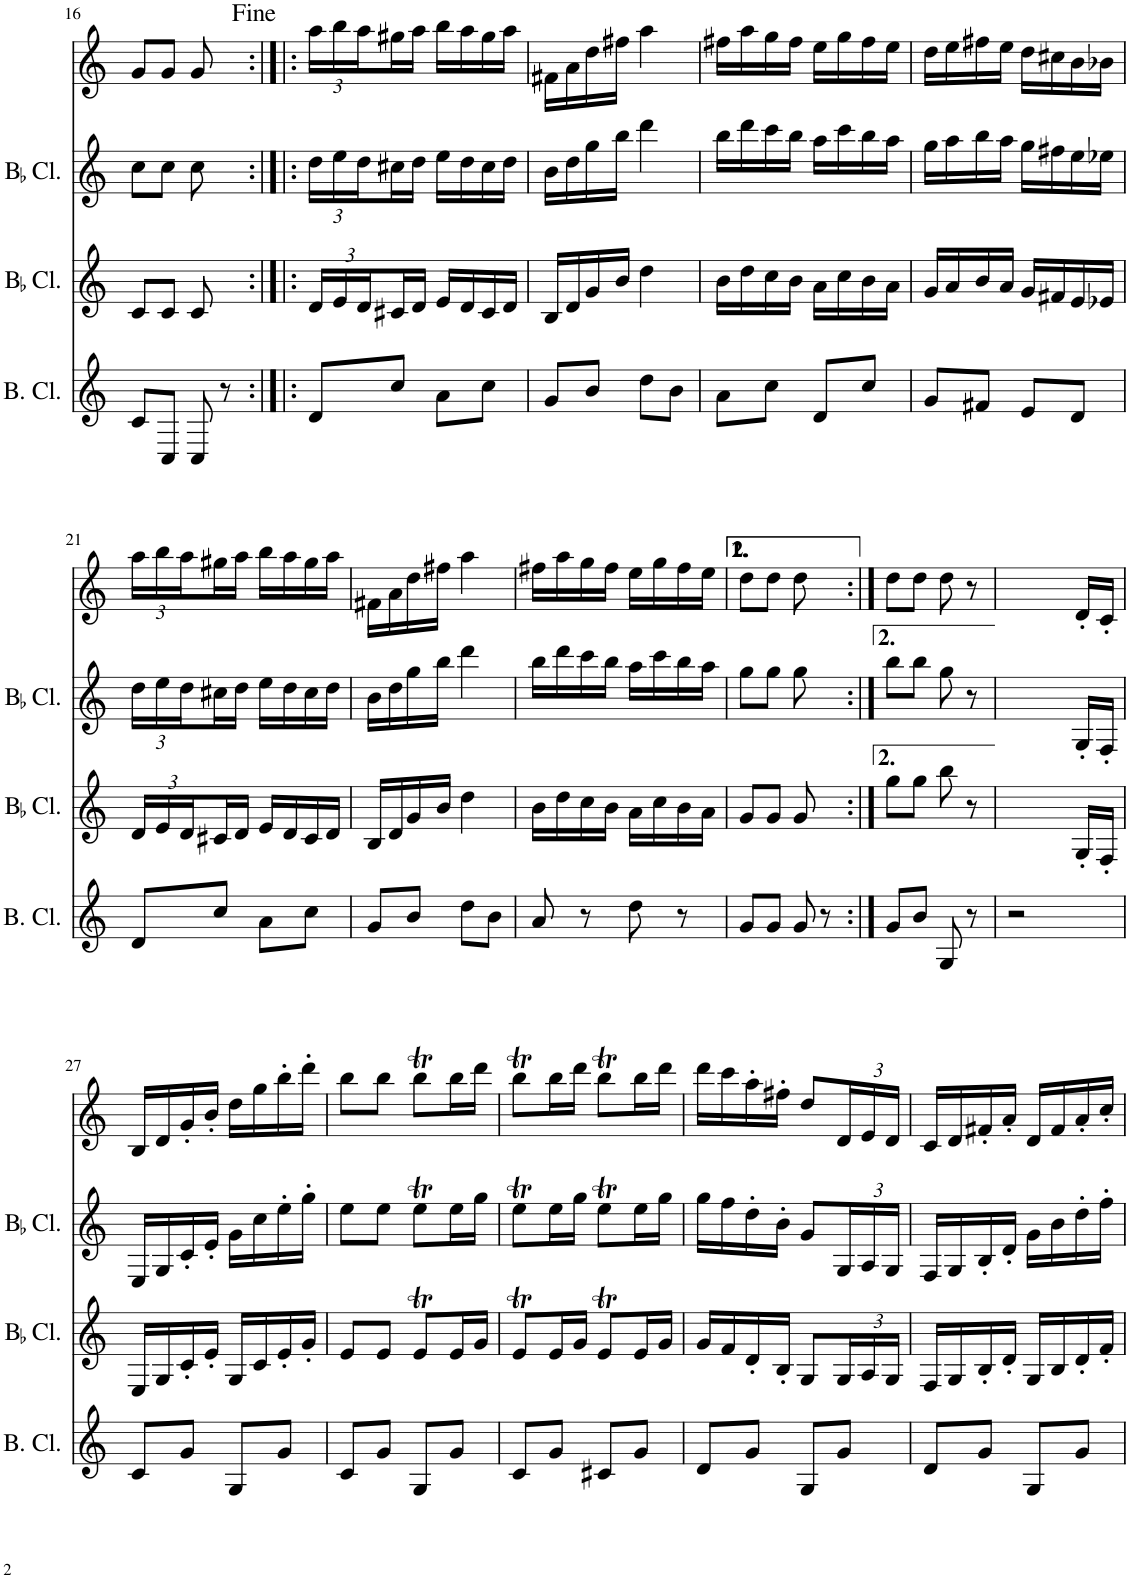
**kern	**kern	**kern	**kern
*part4	*part3	*part2	*part1
*staff4	*staff3	*staff2	*staff1
*I"Bass Clarinet	*I"BaccidentalFlat Clarinet	*I"BaccidentalFlat Clarinet	*I"EaccidentalFlat Clarinet
*I'B. Cl.	*I'BaccidentalFlat Cl.	*I'BaccidentalFlat Cl.	*I'Cl
!!LO:PB:g=z
*clefG2	*clefG2	*clefG2	*clefG2
*Trd8c14	*Trd1c2	*Trd1c2	*Trd-2c-3
*k[]	*k[]	*k[]	*k[]
*M2/4	*M2/4	*M2/4	*M2/4
=16	=16	=16	=16
8c/L	8c/L	8cc\L	8g/L
8C/J	8c/J	8cc\J	8g/J
8C/	8c/	8cc\	8g/
8r	8ryy	8ryy	8ryy
=17:|!|:	=17:|!|:	=17:|!|:	=17:|!|:
*	*Xbrackettup	*Xbrackettup	*Xbrackettup
8d/L	24d/LL	24dd\LL	24aa\LL
.	24e/	24ee\	24bb\
.	24d/	24dd\	24aa\
8cc/J	16c#X/	16cc#X\	16gg#X\
.	16d/JJ	16dd\JJ	16aa\JJ
8a\L	16e/LL	16ee\LL	16bb\LL
.	16d/	16dd\	16aa\
8cc\J	16c#/	16cc#\	16gg#\
.	16d/JJ	16dd\JJ	16aa\JJ
=18	=18	=18	=18
8g/L	16B/LL	16b\LL	16f#X\LL
.	16d/	16dd\	16a\
8b/J	16g/	16gg\	16dd\
.	16b/JJ	16bb\JJ	16ff#X\JJ
8dd\L	4dd\	4ddd\	4aa\
8b\J	.	.	.
=19	=19	=19	=19
8a\L	16b\LL	16bb\LL	16ff#X\LL
.	16dd\	16ddd\	16aa\
8cc\J	16cc\	16ccc\	16gg\
.	16b\JJ	16bb\JJ	16ff#\JJ
8d/L	16a\LL	16aa\LL	16ee\LL
.	16cc\	16ccc\	16gg\
8cc/J	16b\	16bb\	16ff#\
.	16a\JJ	16aa\JJ	16ee\JJ
=20	=20	=20	=20
8g/L	16g/LL	16gg\LL	16dd\LL
.	16a/	16aa\	16ee\
8f#X/J	16b/	16bb\	16ff#X\
.	16a/JJ	16aa\JJ	16ee\JJ
8e/L	16g/LL	16gg\LL	16dd\LL
.	16f#X/	16ff#X\	16cc#X\
8d/J	16e/	16ee\	16b\
.	16e-X/JJ	16ee-X\JJ	16b-X\JJ
!!LO:LB:g=z
=21	=21	=21	=21
8d/L	24d/LL	24dd\LL	24aa\LL
.	24e/	24ee\	24bb\
.	24d/	24dd\	24aa\
8cc/J	16c#X/	16cc#X\	16gg#X\
.	16d/JJ	16dd\JJ	16aa\JJ
8a\L	16e/LL	16ee\LL	16bb\LL
.	16d/	16dd\	16aa\
8cc\J	16c#/	16cc#\	16gg#\
.	16d/JJ	16dd\JJ	16aa\JJ
=22	=22	=22	=22
8g/L	16B/LL	16b\LL	16f#X\LL
.	16d/	16dd\	16a\
8b/J	16g/	16gg\	16dd\
.	16b/JJ	16bb\JJ	16ff#X\JJ
8dd\L	4dd\	4ddd\	4aa\
8b\J	.	.	.
=23	=23	=23	=23
8a/	16b\LL	16bb\LL	16ff#X\LL
.	16dd\	16ddd\	16aa\
8r	16cc\	16ccc\	16gg\
.	16b\JJ	16bb\JJ	16ff#\JJ
8dd\	16a\LL	16aa\LL	16ee\LL
.	16cc\	16ccc\	16gg\
8r	16b\	16bb\	16ff#\
.	16a\JJ	16aa\JJ	16ee\JJ
=24	=24	=24	=24
8g/L	8g/L	8gg\L	8dd\L
8g/J	8g/J	8gg\J	8dd\J
8g/	8g/	8gg\	8dd\
8r	8ryy	8ryy	8ryy
=25:|!	=25:|!	=25:|!	=25:|!
8g/L	8gg\L	8bb\L	8dd\L
8b/J	8gg\J	8bb\J	8dd\J
8G/	8bb\	8gg\	8dd\
8r	8r	8r	8r
=26	=26	=26	=26
2r	4ryy	4ryy	4ryy
.	8ryy	8ryy	8ryy
.	16G'/LL	16G'/LL	16d'/LL
.	16F'/JJ	16F'/JJ	16c'/JJ
!!LO:LB:g=z
=27	=27	=27	=27
8c/L	16E/LL	16E/LL	16B/LL
.	16G/	16G/	16d/
8g/J	16c'/	16c'/	16g'/
.	16e'/JJ	16e'/JJ	16b'/JJ
8G/L	16G/LL	16g\LL	16dd\LL
.	16c/	16cc\	16gg\
8g/J	16e'/	16ee'\	16bb'\
.	16g'/JJ	16gg'\JJ	16ddd'\JJ
=28	=28	=28	=28
8c/L	8e/L	8ee\L	8bb\L
8g/J	8e/J	8ee\J	8bb\J
8G/L	8et/L	8eet\L	8bbt\L
8g/J	16e/L	16ee\L	16bb\L
.	16g/JJ	16gg\JJ	16ddd\JJ
=29	=29	=29	=29
8c/L	8et/L	8eet\L	8bbt\L
8g/J	16e/L	16ee\L	16bb\L
.	16g/JJ	16gg\JJ	16ddd\JJ
8c#X/L	8et/L	8eet\L	8bbt\L
8g/J	16e/L	16ee\L	16bb\L
.	16g/JJ	16gg\JJ	16ddd\JJ
=30	=30	=30	=30
8d/L	16g/LL	16gg\LL	16ddd\LL
.	16f/	16ff\	16ccc\
8g/J	16d'/	16dd'\	16aa'\
.	16B'/JJ	16b'\JJ	16ff#X'\JJ
8G/L	8G/L	8g/L	8dd/L
8g/J	24G/L	24G/L	24d/L
.	24A/	24A/	24e/
.	24G/JJ	24G/JJ	24d/JJ
=31	=31	=31	=31
8d/L	16F/LL	16F/LL	16c/LL
.	16G/	16G/	16d/
8g/J	16B'/	16B'/	16f#X'/
.	16d'/JJ	16d'/JJ	16a'/JJ
8G/L	16G/LL	16g\LL	16d/LL
.	16B/	16b\	16f#/
8g/J	16d'/	16dd'\	16a'/
.	16f'/JJ	16ff'\JJ	16cc'/JJ
=	=	=	=
*-	*-	*-	*-
